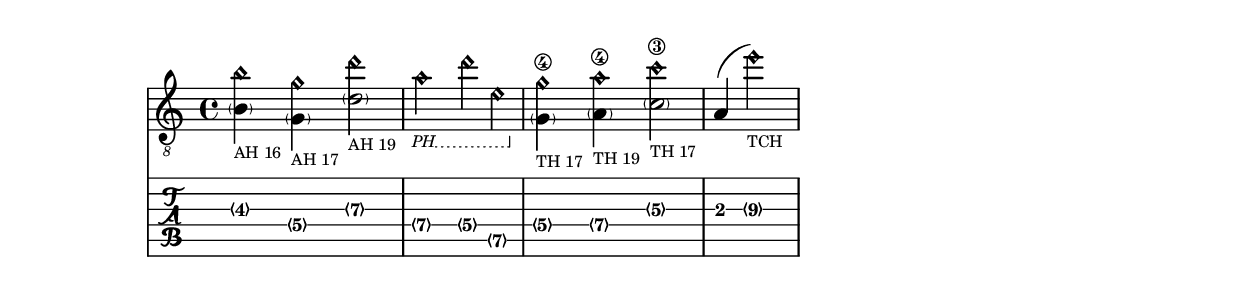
%% DO NOT EDIT this file manually; it is automatically
%% generated from LSR http://lsr.dsi.unimi.it
%% Make any changes in LSR itself, or in Documentation/snippets/new/ ,
%% and then run scripts/auxiliar/makelsr.py
%%
%% This file is in the public domain.
\version "2.14.2"

\header {
  lsrtags = "fretted-strings"

%% Translation of GIT committish: 6977ddc9a3b63ea810eaecb864269c7d847ccf98
  texidoces = "
Armónicos sobre cuerdas pisadas (armónicos artificiales):
"
  doctitlees = "Armónicos sobre cuerdas pisadas en tablatura"



%% Translation of GIT committish: f86f00c1a8de0f034ba48506de2801c074bd5422
  texidocde = "
Flageolett für Bundinstrumente:
"
  doctitlede = "Flageolett von Bundinstrumenten in einer Tabulatur"

%% Translation of GIT committish: 40bf2b38d674c43f38058494692d1a0993fad0bd
  texidocfr = "
Harmoniques et tablature (harmoniques artificielles)
"
  doctitlefr = "Harmoniques et tablature"


  texidoc = "
Demonstrates fretted-string harmonics in tablature

"
  doctitle = "Fretted-string harmonics in tablature"
} % begin verbatim

pinchedHarmonics = {
   \textSpannerDown
   \override TextSpanner #'bound-details #'left #'text =
      \markup {\halign #-0.5 \teeny "PH" }
      \override TextSpanner #'style =
         #'dashed-line
   \override TextSpanner #'dash-period = #0.6
   \override TextSpanner #'bound-details #'right #'attach-dir = #1
   \override TextSpanner #'bound-details #'right #'text =
      \markup { \draw-line #'(0 . 1) }
   \override TextSpanner #'bound-details #'right #'padding = #-0.5
}

harmonics = {
  %artificial harmonics (AH)
  \textLengthOn
  <\parenthesize b b'\harmonic>4_\markup{ \teeny "AH 16" }
  <\parenthesize g g'\harmonic>4_\markup{ \teeny "AH 17" }
  <\parenthesize d' d''\harmonic>2_\markup{ \teeny "AH 19" }
  %pinched harmonics (PH)
  \pinchedHarmonics
  <a'\harmonic>2\startTextSpan
  <d''\harmonic>4
  <e'\harmonic>4\stopTextSpan
  %tapped harmonics (TH)
  <\parenthesize g\4 g'\harmonic>4_\markup{ \teeny "TH 17" }
  <\parenthesize a\4 a'\harmonic>4_\markup{ \teeny "TH 19" }
  <\parenthesize c'\3 c''\harmonic>2_\markup{ \teeny "TH 17" }
  %touch harmonics (TCH)
  a4( <e''\harmonic>2. )_\markup{ \teeny "TCH" }
}

frettedStrings = {
  %artificial harmonics (AH)
  \harmonicByFret #4 g4\3
  \harmonicByFret #5 d4\4
  \harmonicByFret #7 g2\3
  %pinched harmonics (PH)
  \harmonicByFret #7 d2\4
  \harmonicByFret #5 d4\4
  \harmonicByFret #7 a4\5
  %tapped harmonics (TH)
  \harmonicByFret #5 d4\4
  \harmonicByFret #7 d4\4
  \harmonicByFret #5 g2\3
  %touch harmonics (TCH)
  a4 \harmonicByFret #9 g2.\3
}

\score {
  <<
    \new Staff {
      \new Voice {
        \clef "treble_8"
        \harmonics
      }
    }
    \new TabStaff {
      \new TabVoice {
        \frettedStrings
      }
    }
  >>
}
